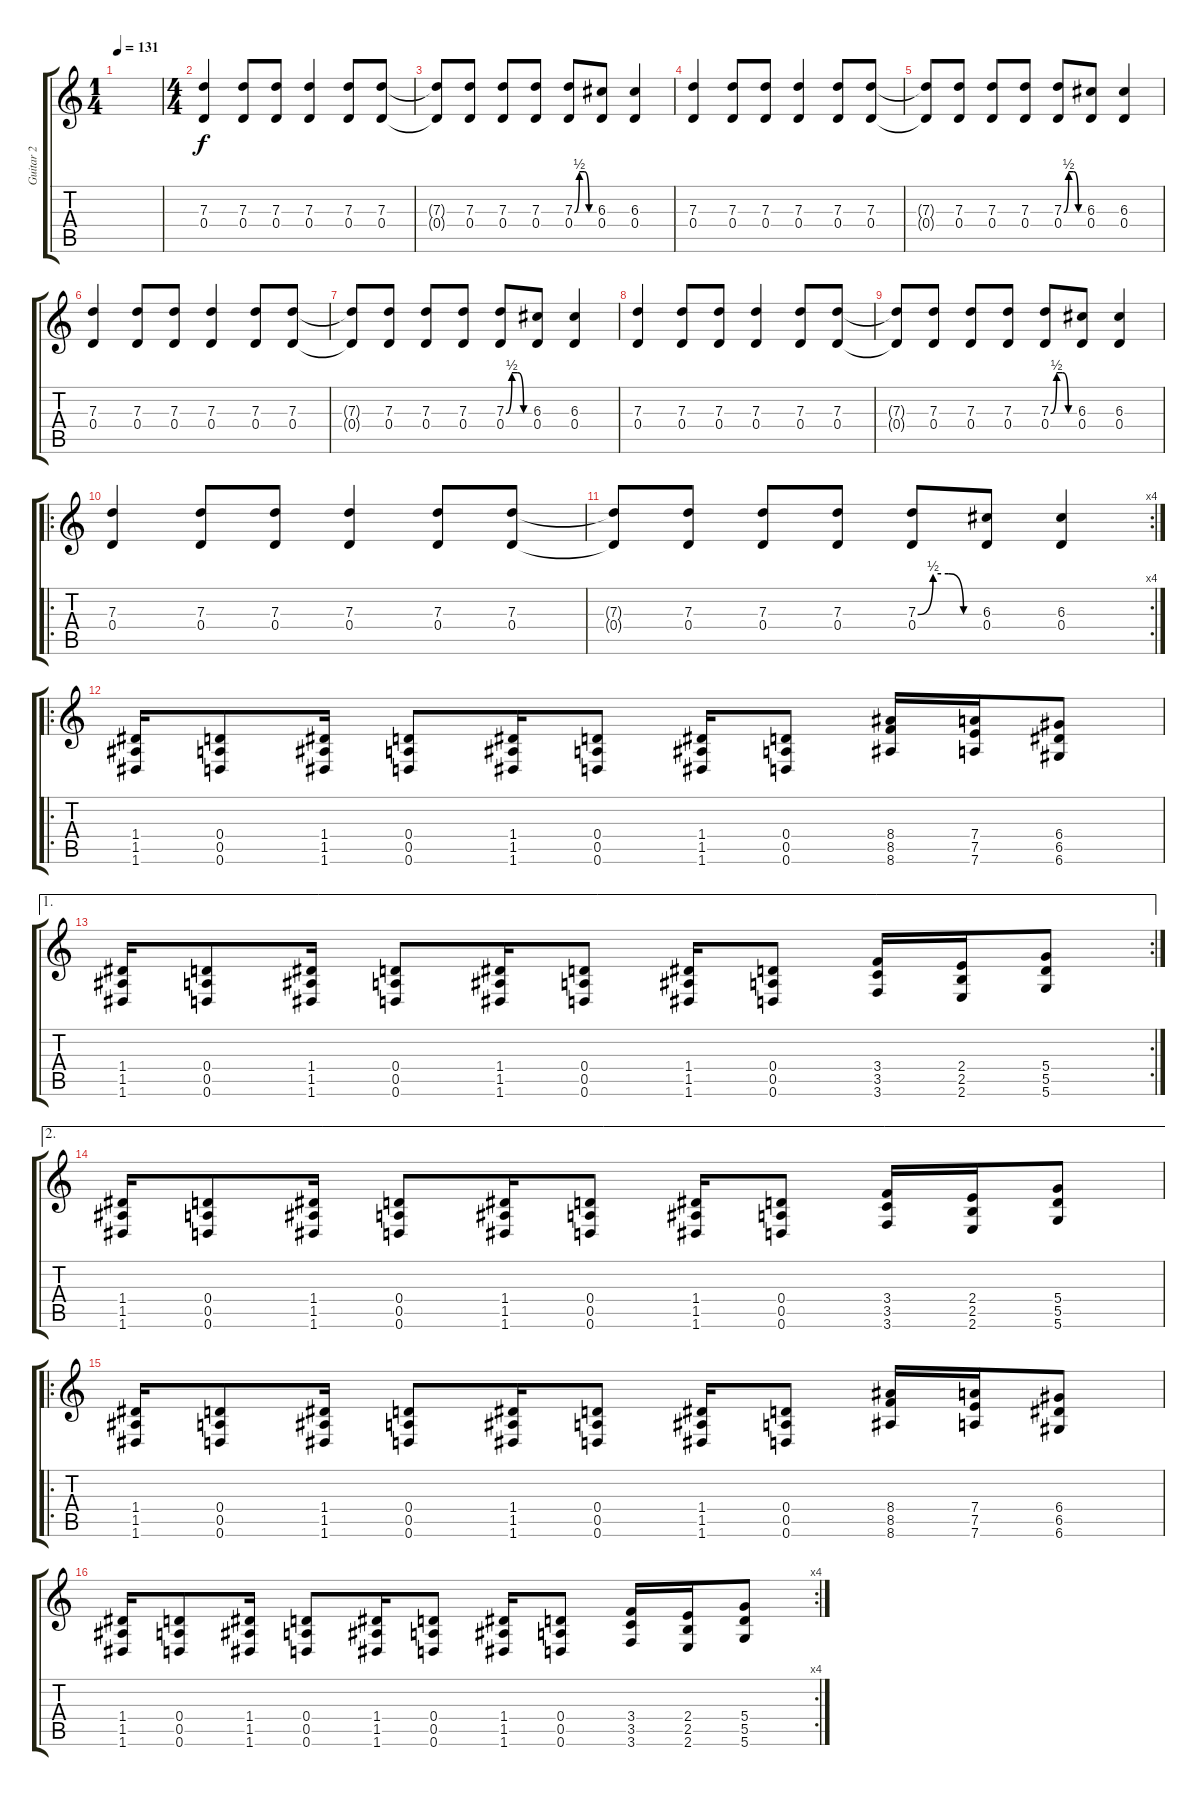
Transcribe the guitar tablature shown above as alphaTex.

\track ("Guitar 2" "Guitar 2") {instrument distortionguitar}
\staff {score tabs}
\tuning (E4 B3 G3 D3 A2 D2) {hide}
\ts (1 4)
\tempo 131
\clef g2
\ks c
|
\ts (4 4)
(7.3 0.4).4{volume 13 instrument electricguitarclean} (7.3 0.4).8 (7.3 0.4).8 (7.3 0.4).4 (7.3 0.4).8 (7.3 0.4).8 |
(7.3{t} 0.4{t}).8{instrument electricguitarclean} (7.3 0.4).8 (7.3 0.4).8 (7.3 0.4).8 (7.3{be (custom 0 0 15 2 30 2 45 0 60 0)} 0.4).8 (6.3 0.4).8 (6.3 0.4).4 |
(7.3 0.4).4{instrument electricguitarclean} (7.3 0.4).8 (7.3 0.4).8 (7.3 0.4).4 (7.3 0.4).8 (7.3 0.4).8 |
(7.3{t} 0.4{t}).8{instrument electricguitarclean} (7.3 0.4).8 (7.3 0.4).8 (7.3 0.4).8 (7.3{be (custom 0 0 15 2 30 2 45 0 60 0)} 0.4).8 (6.3 0.4).8 (6.3 0.4).4 |
(7.3 0.4).4{instrument electricguitarclean} (7.3 0.4).8 (7.3 0.4).8 (7.3 0.4).4 (7.3 0.4).8 (7.3 0.4).8 |
(7.3{t} 0.4{t}).8{instrument electricguitarclean} (7.3 0.4).8 (7.3 0.4).8 (7.3 0.4).8 (7.3{be (custom 0 0 15 2 30 2 45 0 60 0)} 0.4).8 (6.3 0.4).8 (6.3 0.4).4 |
(7.3 0.4).4{instrument electricguitarclean} (7.3 0.4).8 (7.3 0.4).8 (7.3 0.4).4 (7.3 0.4).8 (7.3 0.4).8 |
(7.3{t} 0.4{t}).8{instrument electricguitarclean} (7.3 0.4).8 (7.3 0.4).8 (7.3 0.4).8 (7.3{be (custom 0 0 15 2 30 2 45 0 60 0)} 0.4).8 (6.3 0.4).8 (6.3 0.4).4 |
\ro
(7.3 0.4).4{instrument distortionguitar} (7.3 0.4).8 (7.3 0.4).8 (7.3 0.4).4 (7.3 0.4).8 (7.3 0.4).8 |
\rc 4
(7.3{t} 0.4{t}).8 (7.3 0.4).8 (7.3 0.4).8 (7.3 0.4).8 (7.3{be (custom 0 0 15 2 30 2 45 0 60 0)} 0.4).8 (6.3 0.4).8 (6.3 0.4).4 |
\ro
(1.4 1.5 1.6).16 (0.4 0.5 0.6).8 (1.4 1.5 1.6).16 (0.4 0.5 0.6).8 (1.4 1.5 1.6).16 (0.4 0.5 0.6).8 (1.4 1.5 1.6).16 (0.4 0.5 0.6).8 (8.4 8.5 8.6).16 (7.4 7.5 7.6).16 (6.4 6.5 6.6).8 |
\ae 1
\rc 2
(1.4 1.5 1.6).16 (0.4 0.5 0.6).8 (1.4 1.5 1.6).16 (0.4 0.5 0.6).8 (1.4 1.5 1.6).16 (0.4 0.5 0.6).8 (1.4 1.5 1.6).16 (0.4 0.5 0.6).8 (3.4 3.5 3.6).16 (2.4 2.5 2.6).16 (5.4 5.5 5.6).8 |
\ae 2
(1.4 1.5 1.6).16 (0.4 0.5 0.6).8 (1.4 1.5 1.6).16 (0.4 0.5 0.6).8 (1.4 1.5 1.6).16 (0.4 0.5 0.6).8 (1.4 1.5 1.6).16 (0.4 0.5 0.6).8 (3.4 3.5 3.6).16 (2.4 2.5 2.6).16 (5.4 5.5 5.6).8 |
\ro
(1.4 1.5 1.6).16 (0.4 0.5 0.6).8 (1.4 1.5 1.6).16 (0.4 0.5 0.6).8 (1.4 1.5 1.6).16 (0.4 0.5 0.6).8 (1.4 1.5 1.6).16 (0.4 0.5 0.6).8 (8.4 8.5 8.6).16 (7.4 7.5 7.6).16 (6.4 6.5 6.6).8 |
\rc 4
(1.4 1.5 1.6).16 (0.4 0.5 0.6).8 (1.4 1.5 1.6).16 (0.4 0.5 0.6).8 (1.4 1.5 1.6).16 (0.4 0.5 0.6).8 (1.4 1.5 1.6).16 (0.4 0.5 0.6).8 (3.4 3.5 3.6).16 (2.4 2.5 2.6).16 (5.4 5.5 5.6).8
